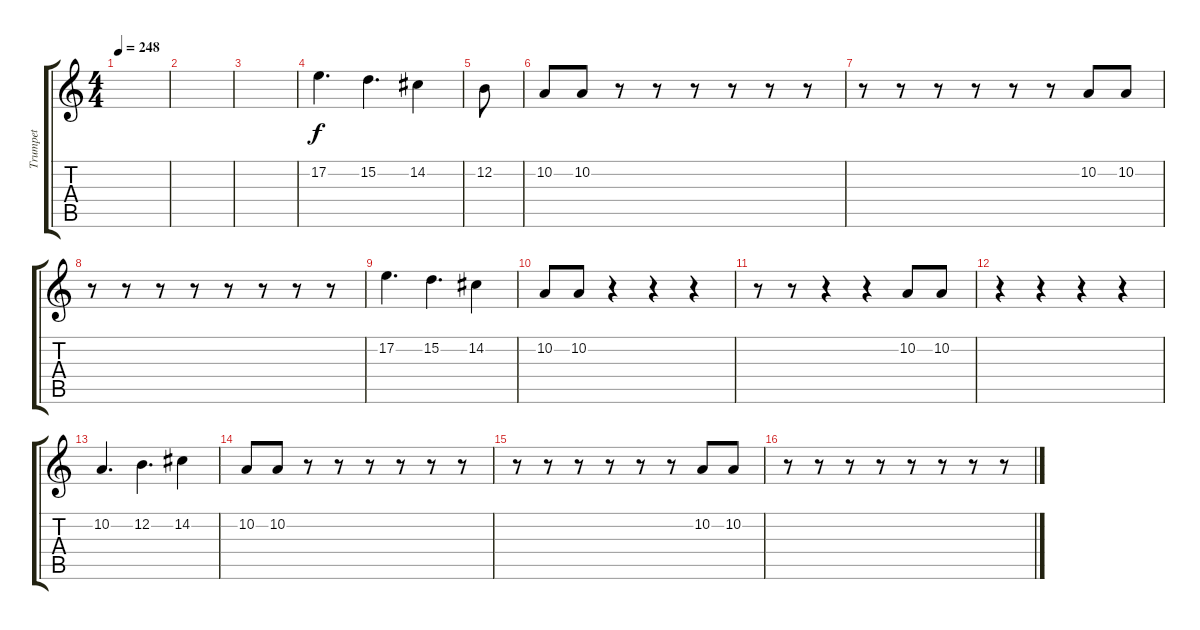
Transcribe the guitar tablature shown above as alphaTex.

\track ("Trumpet" "Trumpet") {instrument trumpet}
\staff {score tabs}
\tuning (E4 B3 G3 D3 A2 E2) {hide}
\ts (4 4)
\tempo 248
\clef g2
\ks c
|
|
|
17.2.4{d} 15.2.4{d} 14.2.4 |
12.2.8 |
10.2.8 10.2.8 r.8 r.8 r.8 r.8 r.8 r.8 |
r.8 r.8 r.8 r.8 r.8 r.8 10.2.8 10.2.8 |
r.8 r.8 r.8 r.8 r.8 r.8 r.8 r.8 |
17.2.4{d} 15.2.4{d} 14.2.4 |
10.2.8 10.2.8 r.4 r.4 r.4 |
r.8 r.8 r.4 r.4 10.2.8 10.2.8 |
r.4 r.4 r.4 r.4 |
10.2.4{d} 12.2.4{d} 14.2.4 |
10.2.8 10.2.8 r.8 r.8 r.8 r.8 r.8 r.8 |
r.8 r.8 r.8 r.8 r.8 r.8 10.2.8 10.2.8 |
r.8 r.8 r.8 r.8 r.8 r.8 r.8 r.8
